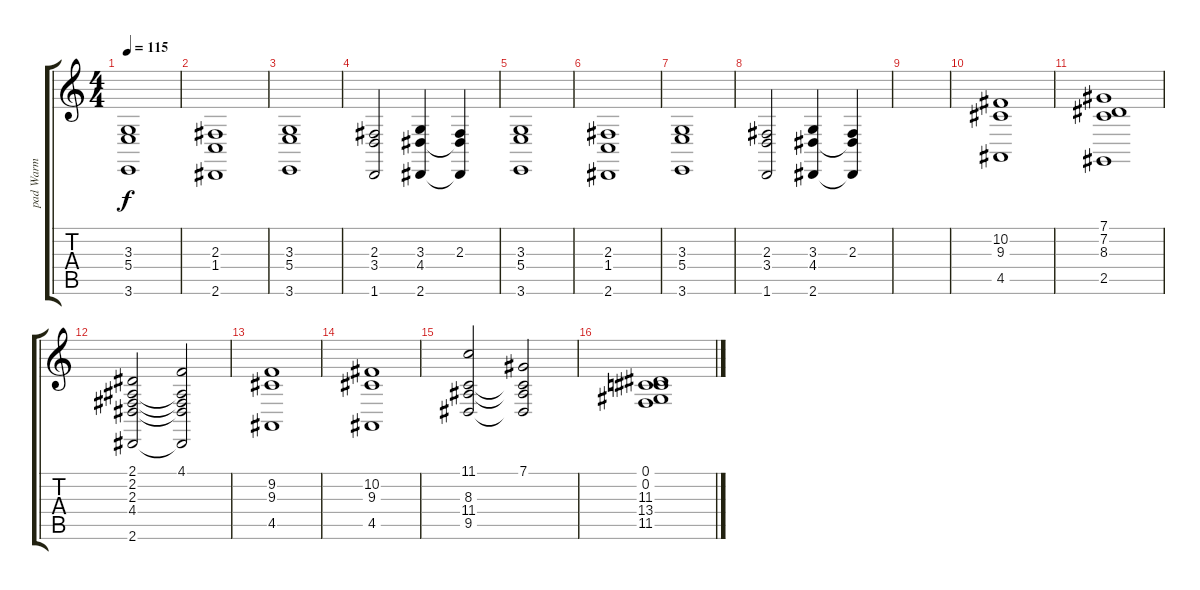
\track ("pad Warm" "pad Warm") {instrument pad2warm}
\staff {score tabs}
\tuning (Db4 Ab3 E3 B2 Gb2 Db2) {hide}
\ts (4 4)
\tempo 115
\clef g2
\ks c
(3.3 5.4 3.6).1{dy f} |
(2.3 1.4 2.6).1 |
(3.3 5.4 3.6).1 |
(2.3 3.4 1.6).2 (3.3 4.4 2.6).4 (2.3 4.4{t} 2.6{t}).4 |
(3.3 5.4 3.6).1 |
(2.3 1.4 2.6).1 |
(3.3 5.4 3.6).1 |
(2.3 3.4 1.6).2 (3.3 4.4 2.6).4 (2.3 4.4{t} 2.6{t}).4 |
|
(10.2 9.3 4.5).1 |
(7.1 7.2 8.3 2.5).1 |
(2.1 2.2 2.3 4.4 2.6).2 (4.1 2.2{t} 2.3{t} 4.4{t} 2.6{t}).2 |
(9.2 9.3 4.5).1 |
(10.2 9.3 4.5).1 |
(11.1 8.3 11.4 9.5).2 (7.1 8.3{t} 11.4{t} 9.5{t}).2 |
(0.1 0.2 11.3 13.4 11.5).1
